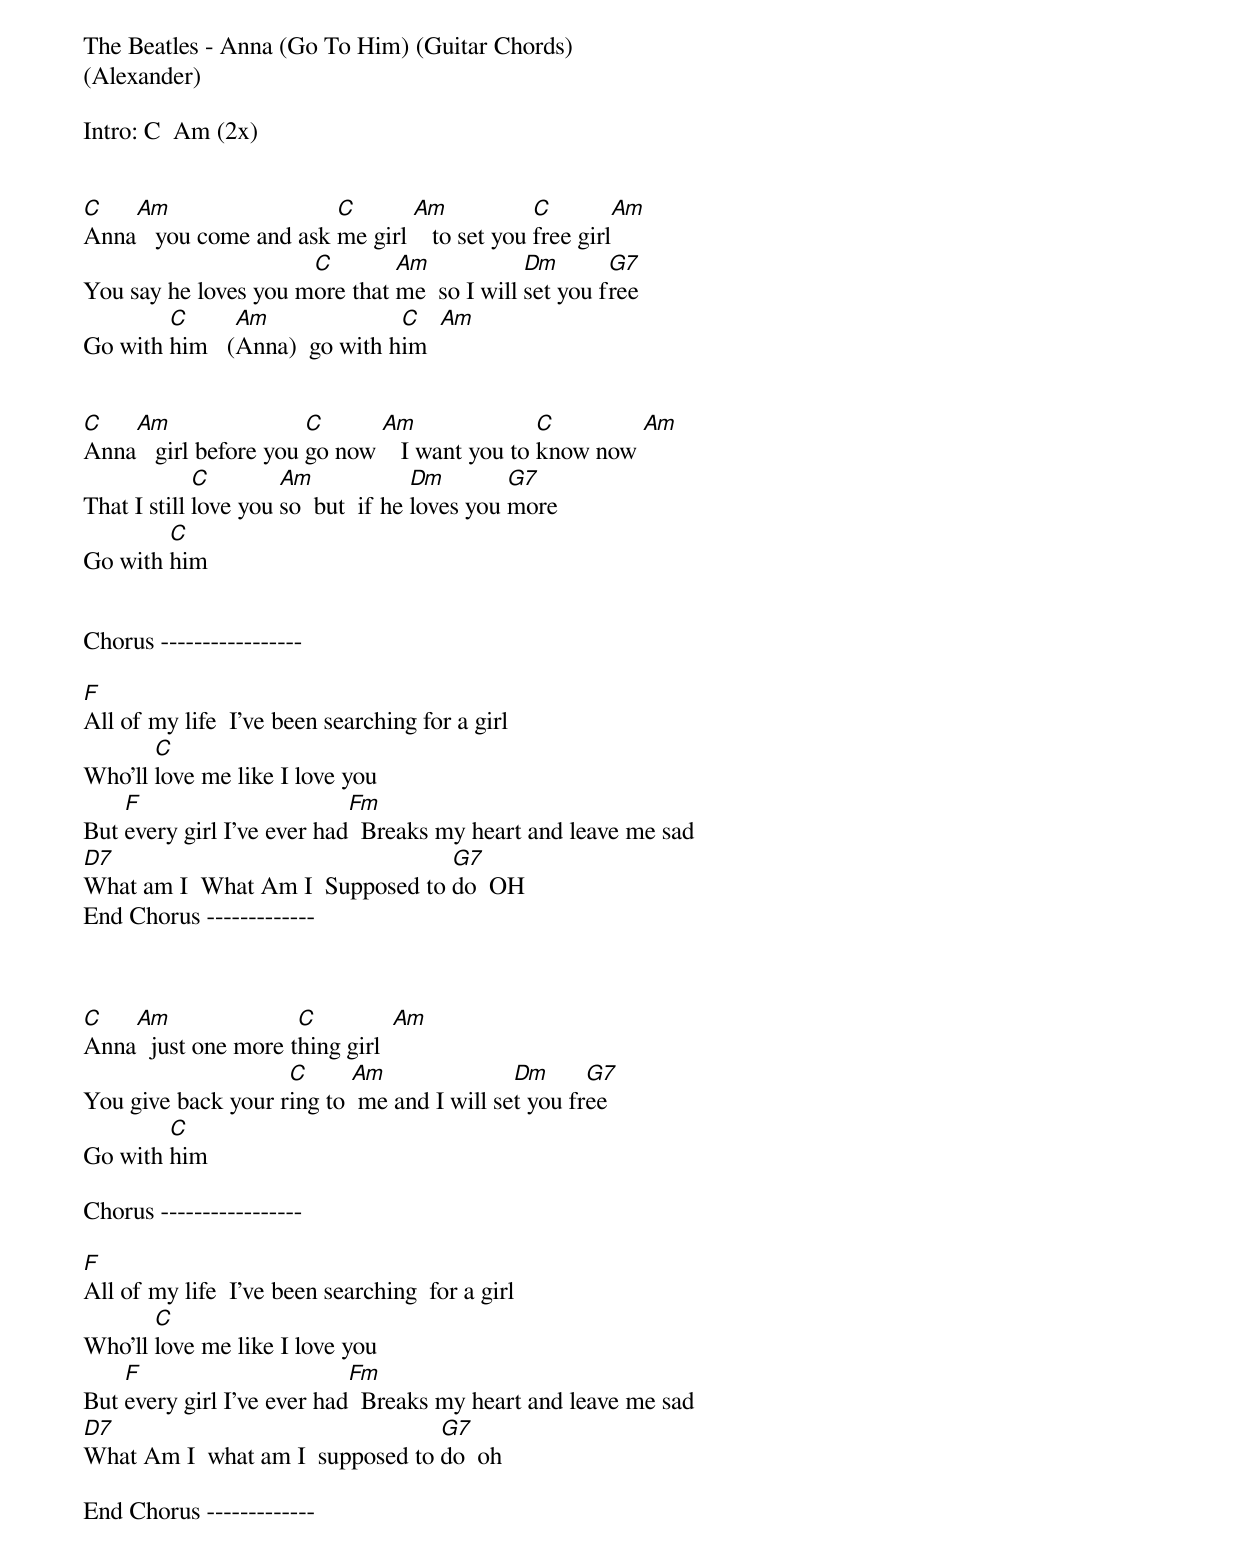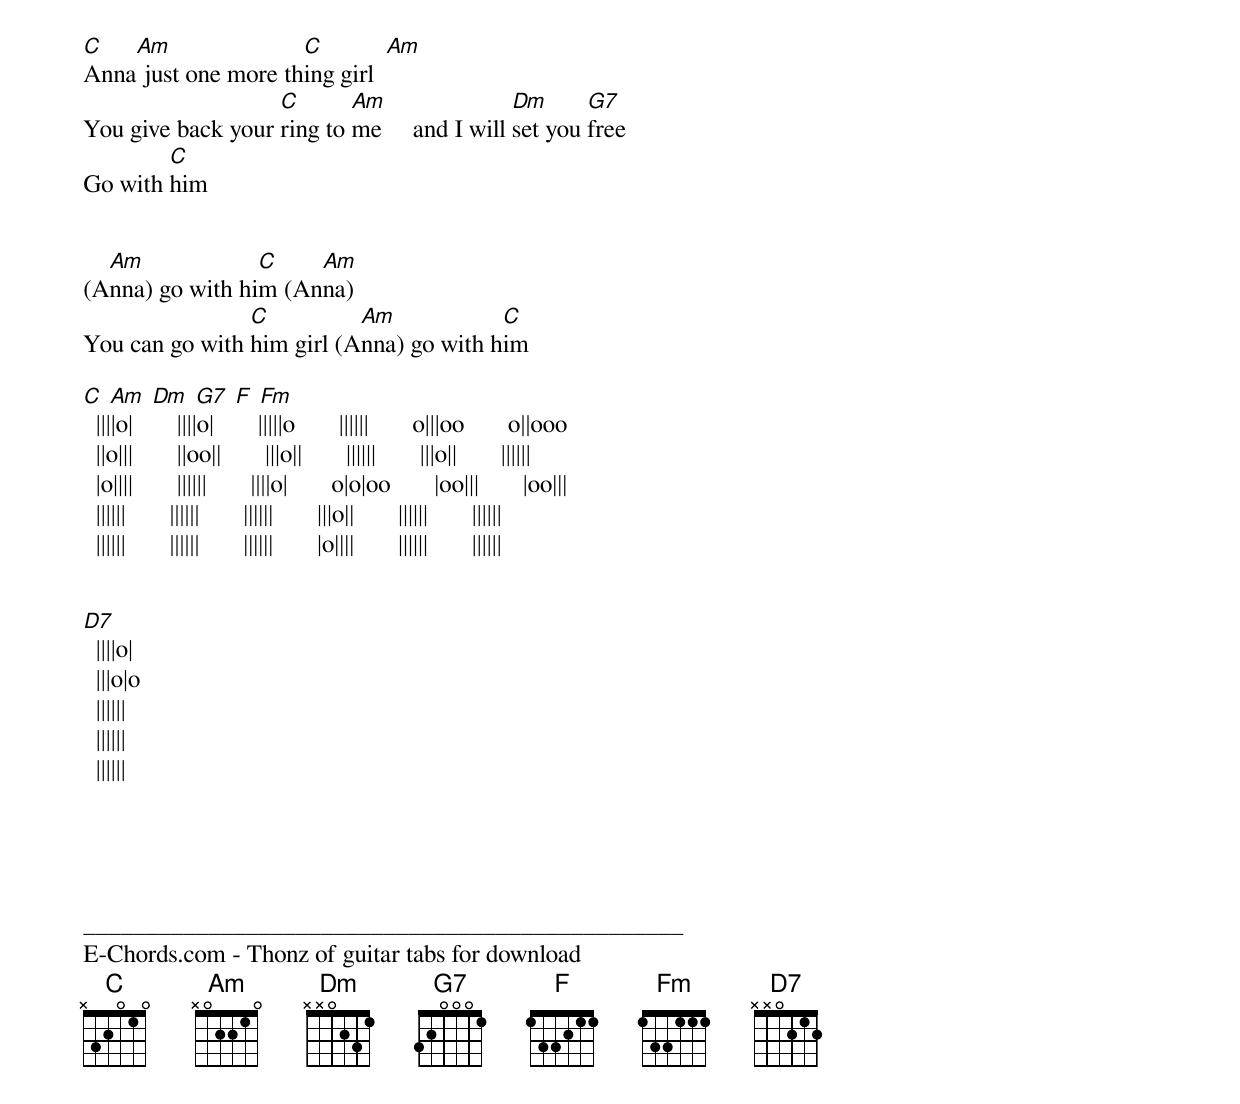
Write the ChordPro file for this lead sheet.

The Beatles - Anna (Go To Him) (Guitar Chords)
(Alexander)

Intro: C  Am (2x)


[C]Anna[Am]   you come and ask [C]me girl [Am]   to set you [C]free girl[Am]
You say he loves you m[C]ore that [Am]me  so I will [Dm]set you f[G7]ree
Go with [C]him   ([Am]Anna)  go with h[C]im  [Am]


[C]Anna[Am]   girl before you [C]go now [Am]   I want you to [C]know now [Am]
That I still [C]love you [Am]so  but  if he [Dm]loves you [G7]more
Go with [C]him


Chorus -----------------

[F]All of my life  I've been searching for a girl
Who'll [C]love me like I love you
But [F]every girl I've ever had[Fm]  Breaks my heart and leave me sad
[D7]What am I  What Am I  Supposed to [G7]do  OH
End Chorus -------------



[C]Anna[Am]  just one more t[C]hing girl  [Am]
You give back your r[C]ing to [Am] me and I will se[Dm]t you fr[G7]ee
Go with [C]him

Chorus -----------------

[F]All of my life  I've been searching  for a girl
Who'll [C]love me like I love you
But [F]every girl I've ever had[Fm]  Breaks my heart and leave me sad
[D7]What Am I  what am I  supposed to [G7]do  oh

End Chorus -------------

[C]Anna[Am] just one more th[C]ing girl  [Am]
You give back your [C]ring to [Am]me     and I will [Dm]set you [G7]free
Go with [C]him


(A[Am]nna) go with hi[C]m (An[Am]na)
You can go with [C]him girl (A[Am]nna) go with h[C]im

[C] [Am] [Dm] [G7] [F] [Fm]
  ||||o|       ||||o|       |||||o       ||||||       o|||oo       o||ooo
  ||o|||       ||oo||       |||o||       ||||||       |||o||       ||||||
  |o||||       ||||||       ||||o|       o|o|oo       |oo|||       |oo|||
  ||||||       ||||||       ||||||       |||o||       ||||||       ||||||
  ||||||       ||||||       ||||||       |o||||       ||||||       ||||||


[D7]
  ||||o|
  |||o|o
  ||||||
  ||||||
  ||||||





________________________________________________
E-Chords.com - Thonz of guitar tabs for download
